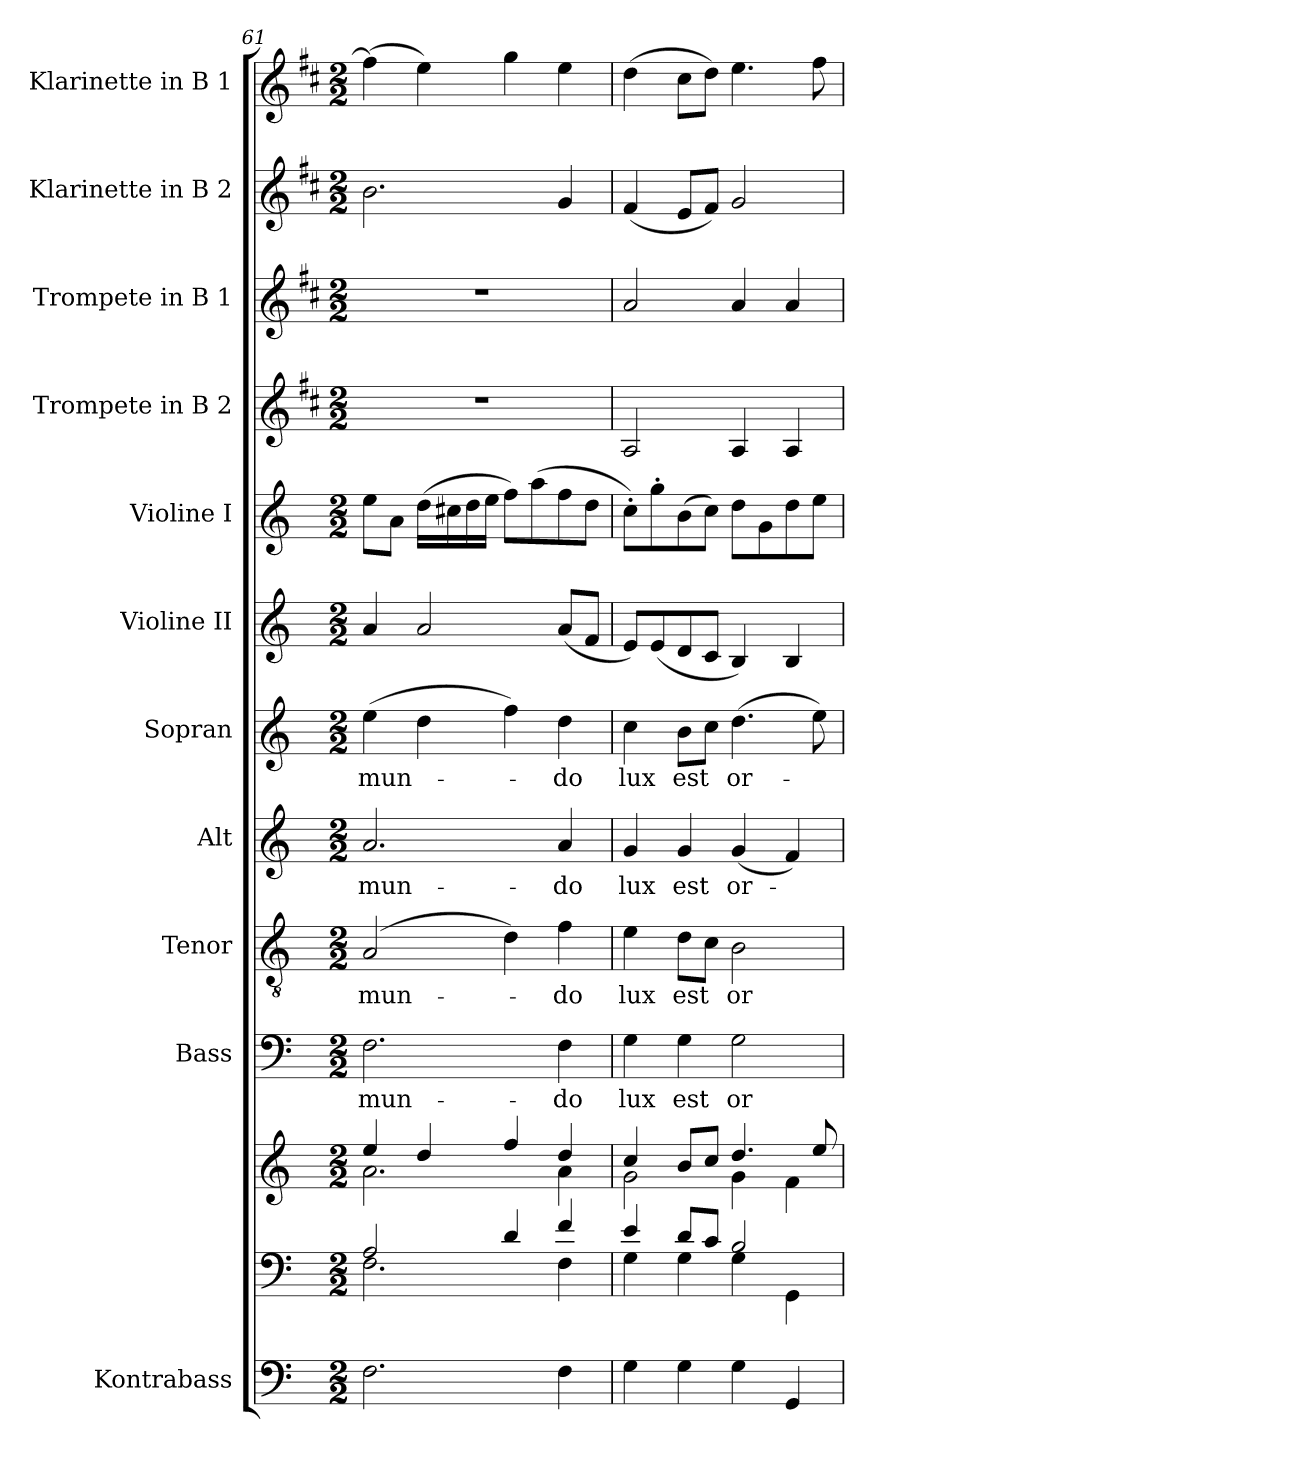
**kern	**kern	**kern	**kern	**text	**kern	**text	**kern	**text	**kern	**text	**kern	**kern	**kern	**kern	**kern	**kern
*part12	*part11	*part11	*part10	*part10	*part9	*part9	*part8	*part8	*part7	*part7	*part6	*part5	*part4	*part3	*part2	*part1
*staff13	*staff12	*staff11	*staff10	*staff10	*staff9	*staff9	*staff8	*staff8	*staff7	*staff7	*staff6	*staff5	*staff4	*staff3	*staff2	*staff1
*I"Kontrabass	*	*	*I"Bass	*	*I"Tenor	*	*I"Alt	*	*I"Sopran	*	*I"Violine II	*I"Violine I	*I"Trompete in B 2	*I"Trompete in B 1	*I"Klarinette in B 2	*I"Klarinette in B 1
*I'Kb.	*	*	*I'B	*	*I'T	*	*I'A	*	*I'S	*	*I'Vl. II	*I'Vl. I	*	*	*	*
*clefF4	*clefF4	*clefG2	*clefF4	*	*clefGv2	*	*clefG2	*	*clefG2	*	*clefG2	*clefG2	*clefG2	*clefG2	*clefG2	*clefG2
*ITrd7c12	*	*	*	*	*	*	*	*	*	*	*	*	*ITrd1c2	*ITrd1c2	*ITrd1c2	*ITrd1c2
*k[]	*k[]	*k[]	*k[]	*	*k[]	*	*k[]	*	*k[]	*	*k[]	*k[]	*k[]	*k[]	*k[]	*k[]
*C:	*C:	*C:	*C:	*	*C:	*	*C:	*	*C:	*	*C:	*C:	*C:	*C:	*C:	*C:
*M2/2	*M2/2	*M2/2	*M2/2	*	*M2/2	*	*M2/2	*	*M2/2	*	*M2/2	*M2/2	*M2/2	*M2/2	*M2/2	*M2/2
=61	=61	=61	=61	=61	=61	=61	=61	=61	=61	=61	=61	=61	=61	=61	=61	=61
*	*^	*^	*	*	*	*	*	*	*	*	*	*	*	*	*	*
!	!	!	!	!	!	!LO:LY:b	!	!LO:LY:b	!	!LO:LY:b	!	!LO:LY:b	!	!	!	!	!	!
2.FF\	2A/	2.F\	4ee/	2.a\	2.F\	mun-	(2A/	mun-	2.a/	mun-	(>4ee\	mun-	4a/	8ee\L	1r	1r	2.a\	(>4ee\]
.	.	.	.	.	.	.	.	.	.	.	.	.	.	8a\J	.	.	.	.
.	.	.	4dd/	.	.	.	.	.	.	.	4dd\	.	2a/	(>16dd\LL	.	.	.	4dd\)
.	.	.	.	.	.	.	.	.	.	.	.	.	.	16cc#X\	.	.	.	.
.	.	.	.	.	.	.	.	.	.	.	.	.	.	16dd\	.	.	.	.
.	.	.	.	.	.	.	.	.	.	.	.	.	.	16ee\JJ	.	.	.	.
.	4d/	.	4ff/	.	.	.	4d\)	.	.	.	4ff\)	.	.	8ff\L)	.	.	.	4ff\
.	.	.	.	.	.	.	.	.	.	.	.	.	.	(>8aa\	.	.	.	.
!	!	!	!	!	!	!LO:LY:b	!	!LO:LY:b	!	!LO:LY:b	!	!LO:LY:b	!	!	!	!	!	!
4FF\	4f/	4F\	4dd/	4a\	4F\	-do	4f\	-do	4a/	-do	4dd\	-do	(<8a/L	8ff\	.	.	4f/	4dd\
.	.	.	.	.	.	.	.	.	.	.	.	.	8f/J	8dd\J	.	.	.	.
=62	=62	=62	=62	=62	=62	=62	=62	=62	=62	=62	=62	=62	=62	=62	=62	=62	=62	=62
!	!	!	!	!	!	!LO:LY:b	!	!LO:LY:b	!	!LO:LY:b	!	!LO:LY:b	!	!	!	!	!	!
4GG\	4e/	4G\	4cc/	2g\	4G\	lux	4e\	lux	4g/	lux	4cc\	lux	8e/L)	8cc'>\L)	2G/	2g/	(<4e/	(>4cc\
.	.	.	.	.	.	.	.	.	.	.	.	.	(<8e/	8gg'>\	.	.	.	.
!	!	!	!	!	!	!LO:LY:b	!	!LO:LY:b	!	!LO:LY:b	!	!LO:LY:b	!	!	!	!	!	!
4GG\	8d/L	4G\	8b/L	.	4G\	est	8d\L	est	4g/	est	8b\L	est	8d/	(>8b\	.	.	8d/L	8b\L
.	8c/J	.	8cc/J	.	.	.	8c\J	.	.	.	8cc\J	.	8c/J	8cc\J)	.	.	8e/J)	8cc\J)
!	!	!	!	!	!	!LO:LY:b	!	!LO:LY:b	!	!LO:LY:b	!	!LO:LY:b	!	!	!	!	!	!
4GG\	2B/	4G\	4.dd/	4g\	2G\	or-	2B\	or-	(<4g/	or-	(>4.dd\	or-	4B/)	8dd\L	4G/	4g/	2f/	4.dd\
.	.	.	.	.	.	.	.	.	.	.	.	.	.	8g\	.	.	.	.
4GGG/	.	4GG\	.	4f\	.	.	.	.	4f/)	.	.	.	4B/	8dd\	4G/	4g/	.	.
.	.	.	8ee/	.	.	.	.	.	.	.	8ee\)	.	.	8ee\J	.	.	.	8ee\
*	*v	*v	*	*	*	*	*	*	*	*	*	*	*	*	*	*	*	*
*	*	*v	*v	*	*	*	*	*	*	*	*	*	*	*	*	*	*
=	=	=	=	=	=	=	=	=	=	=	=	=	=	=	=	=
*-	*-	*-	*-	*-	*-	*-	*-	*-	*-	*-	*-	*-	*-	*-	*-	*-
